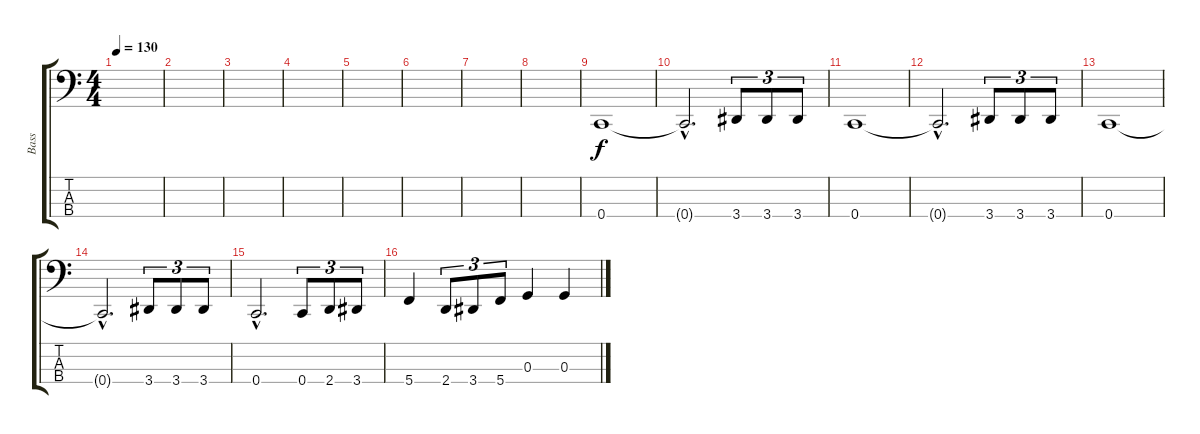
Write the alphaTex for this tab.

\track ("Bass" "Bass") {instrument electricbassfinger}
\staff {score tabs}
\tuning (F2 C2 G1 C1) {hide}
\ts (4 4)
\tempo 130
\clef f4
\ks c
|
|
|
|
|
|
|
|
0.4.1 |
0.4{hac t}.2{d} 3.4.8{tu (3 2)} 3.4.8{tu (3 2)} 3.4.8{tu (3 2)} |
0.4.1 |
0.4{hac t}.2{d} 3.4.8{tu (3 2)} 3.4.8{tu (3 2)} 3.4.8{tu (3 2)} |
0.4.1 |
0.4{hac t}.2{d} 3.4.8{tu (3 2)} 3.4.8{tu (3 2)} 3.4.8{tu (3 2)} |
0.4{hac}.2{d} 0.4.8{tu (3 2)} 2.4.8{tu (3 2)} 3.4.8{tu (3 2)} |
5.4.4 2.4.8{tu (3 2)} 3.4.8{tu (3 2)} 5.4.8{tu (3 2)} 0.3.4 0.3.4
